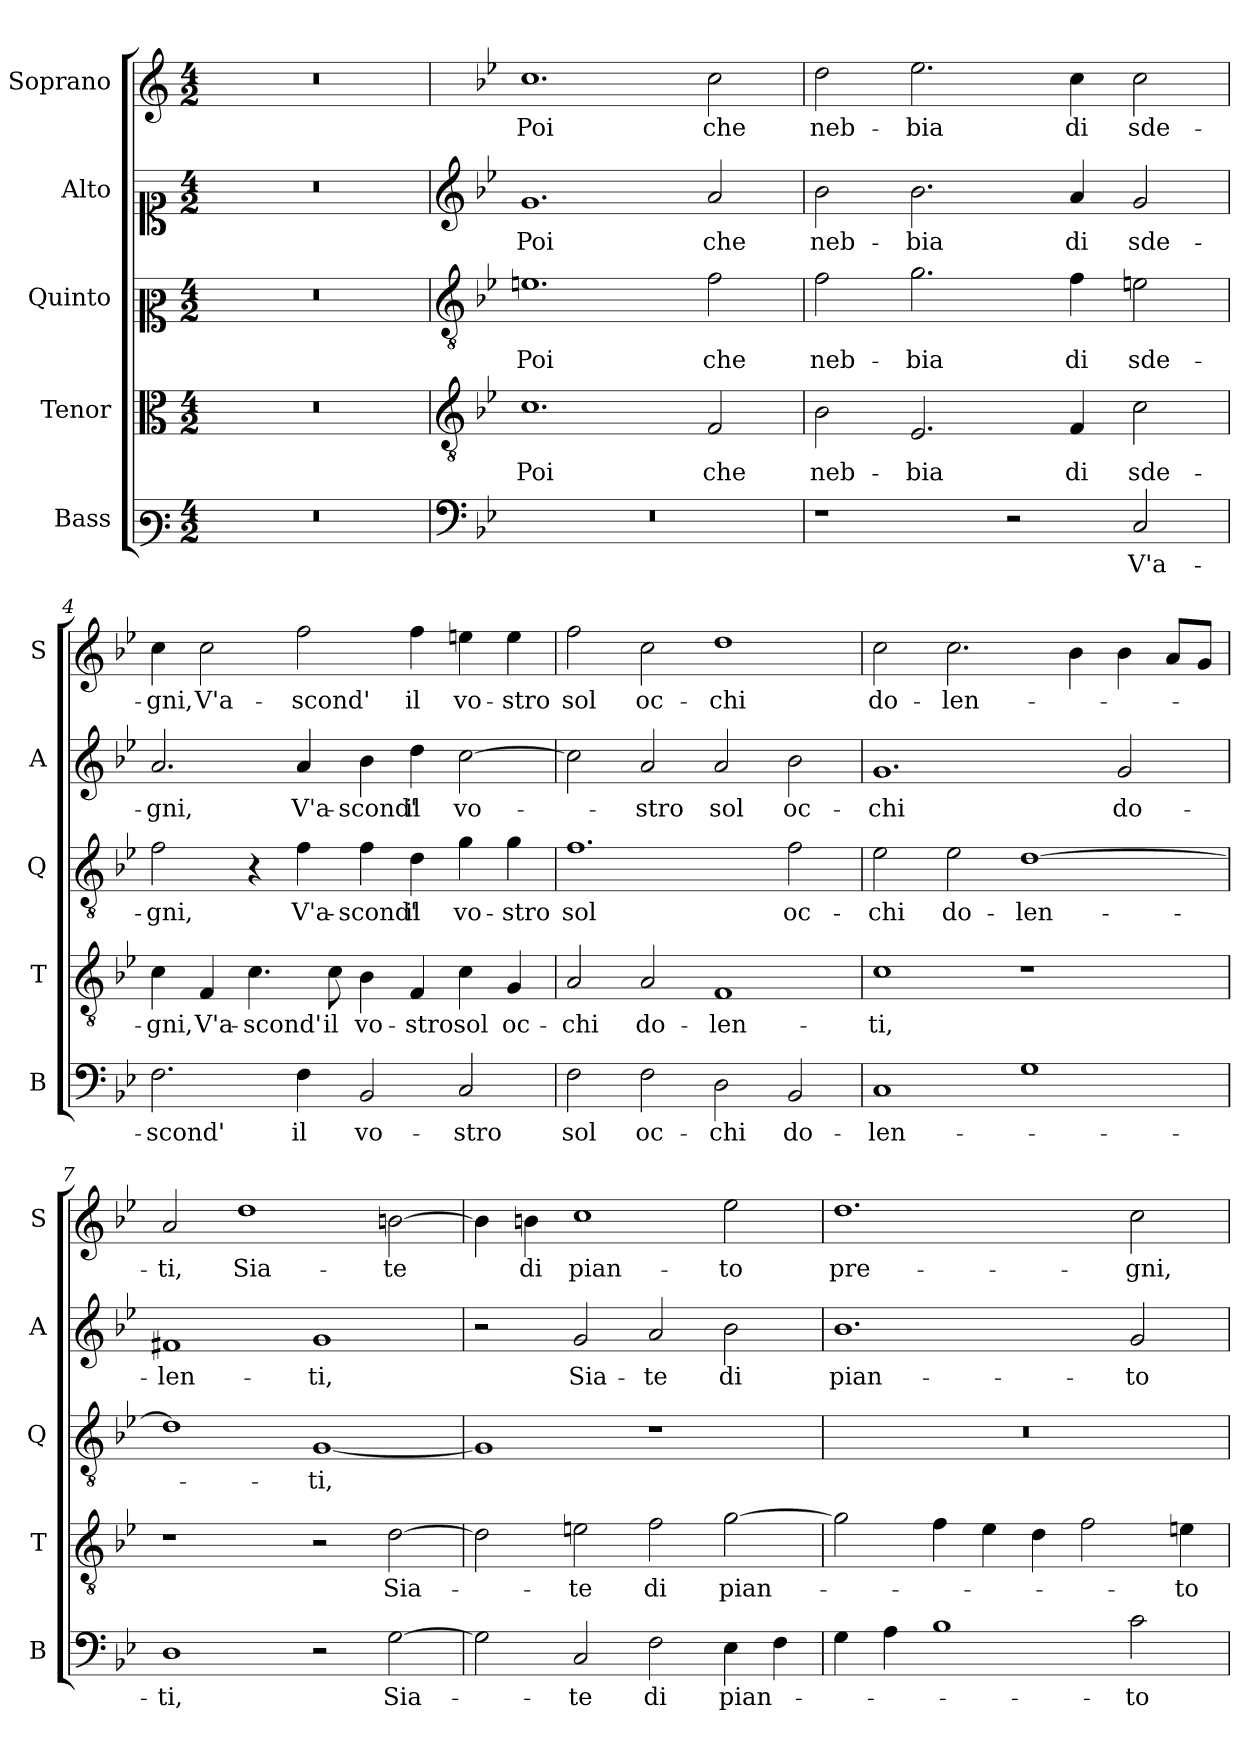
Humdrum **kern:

**kern	**text	**kern	**text	**kern	**text	**kern	**text	**kern	**text
*part5	*part5	*part4	*part4	*part3	*part3	*part2	*part2	*part1	*part1
*staff5	*staff5	*staff4	*staff4	*staff3	*staff3	*staff2	*staff2	*staff1	*staff1
*I"Bass	*	*I"Tenor	*	*I"Quinto	*	*I"Alto	*	*I"Soprano	*
*I'B	*	*I'T	*	*I'Q	*	*I'A	*	*I'S	*
*clefF3	*	*clefC3	*	*clefC2	*	*clefC1	*	*clefG2	*
*k[]	*	*k[]	*	*k[]	*	*k[]	*	*k[]	*
*C:	*	*C:	*	*C:	*	*C:	*	*C:	*
*M4/2	*	*M4/2	*	*M4/2	*	*M4/2	*	*M4/2	*
=1	=1	=1	=1	=1	=1	=1	=1	=1	=1
0r	.	0r	.	0r	.	0r	.	0r	.
=2	=2	=2	=2	=2	=2	=2	=2	=2	=2
*clefF4	*	*clefGv2	*	*clefGv2	*	*clefG2	*	*	*
*k[b-e-]	*	*k[b-e-]	*	*k[b-e-]	*	*k[b-e-]	*	*k[b-e-]	*
*B-:	*	*B-:	*	*B-:	*	*B-:	*	*B-:	*
!	!	!	!LO:LY:b	!	!LO:LY:b	!	!LO:LY:b	!	!LO:LY:b
0r	.	1.c	Poi	1.en	Poi	1.g	Poi	1.cc	Poi
!	!	!	!LO:LY:b	!	!LO:LY:b	!	!LO:LY:b	!	!LO:LY:b
.	.	2F/	che	2f\	che	2a/	che	2cc\	che
=3	=3	=3	=3	=3	=3	=3	=3	=3	=3
!	!	!	!LO:LY:b	!	!LO:LY:b	!	!LO:LY:b	!	!LO:LY:b
1r	.	2B-\	neb-	2f\	neb-	2b-\	neb-	2dd\	neb-
!	!	!	!LO:LY:b	!	!LO:LY:b	!	!LO:LY:b	!	!LO:LY:b
.	.	2.E-/	-bia	2.g\	-bia	2.b-\	-bia	2.ee-\	-bia
2r	.	.	.	.	.	.	.	.	.
!	!	!	!LO:LY:b	!	!LO:LY:b	!	!LO:LY:b	!	!LO:LY:b
.	.	4F/	di	4f\	di	4a/	di	4cc\	di
!	!LO:LY:b	!	!LO:LY:b	!	!LO:LY:b	!	!LO:LY:b	!	!LO:LY:b
2C/	V'a-	2c\	sde-	2en\	sde-	2g/	sde-	2cc\	sde-
=4	=4	=4	=4	=4	=4	=4	=4	=4	=4
!	!LO:LY:b	!	!LO:LY:b	!	!LO:LY:b	!	!LO:LY:b	!	!LO:LY:b
2.F\	-scond'	4c\	-gni,	2f\	-gni,	2.a/	-gni,	4cc\	-gni,
!	!	!	!LO:LY:b	!	!	!	!	!	!LO:LY:b
.	.	4F/	V'a-	.	.	.	.	2cc\	V'a-
!	!	!	!LO:LY:b	!	!	!	!	!	!
.	.	4.c\	-scond'	4r	.	.	.	.	.
!	!LO:LY:b	!	!	!	!LO:LY:b	!	!LO:LY:b	!	!LO:LY:b
4F\	il	.	.	4f\	V'a-	4a/	V'a-	2ff\	-scond'
!	!	!	!LO:LY:b	!	!	!	!	!	!
.	.	8c\	il	.	.	.	.	.	.
!	!LO:LY:b	!	!LO:LY:b	!	!LO:LY:b	!	!LO:LY:b	!	!
2BB-/	vo-	4B-\	vo-	4f\	-scond'	4b-\	-scond'	.	.
!	!	!	!LO:LY:b	!	!LO:LY:b	!	!LO:LY:b	!	!LO:LY:b
.	.	4F/	-stro	4d\	il	4dd\	il	4ff\	il
!	!LO:LY:b	!	!LO:LY:b	!	!LO:LY:b	!	!LO:LY:b	!	!LO:LY:b
2C/	-stro	4c\	sol	4g\	vo-	[2cc\	vo-	4een\	vo-
!	!	!	!LO:LY:b	!	!LO:LY:b	!	!	!	!LO:LY:b
.	.	4G/	oc-	4g\	-stro	.	.	4ee\	-stro
!!LO:LB:g=z
=5	=5	=5	=5	=5	=5	=5	=5	=5	=5
!	!LO:LY:b	!	!LO:LY:b	!	!LO:LY:b	!	!	!	!LO:LY:b
2F\	sol	2A/	-chi	1.f	sol	2cc\]	.	2ff\	sol
!	!LO:LY:b	!	!LO:LY:b	!	!	!	!LO:LY:b	!	!LO:LY:b
2F\	oc-	2A/	do-	.	.	2a/	-stro	2cc\	oc-
!	!LO:LY:b	!	!LO:LY:b	!	!	!	!LO:LY:b	!	!LO:LY:b
2D\	-chi	1F	-len-	.	.	2a/	sol	1dd	-chi
!	!LO:LY:b	!	!	!	!LO:LY:b	!	!LO:LY:b	!	!
2BB-/	do-	.	.	2f\	oc-	2b-\	oc-	.	.
=6	=6	=6	=6	=6	=6	=6	=6	=6	=6
!	!LO:LY:b	!	!LO:LY:b	!	!LO:LY:b	!	!LO:LY:b	!	!LO:LY:b
1C	-len-	1c	-ti,	2e-\	-chi	1.g	-chi	2cc\	do-
!	!	!	!	!	!LO:LY:b	!	!	!	!LO:LY:b
.	.	.	.	2e-\	do-	.	.	2.cc\	-len-
!	!	!	!	!	!LO:LY:b	!	!	!	!
1G	.	1r	.	[1d	-len-	.	.	.	.
.	.	.	.	.	.	.	.	4b-\	.
!	!	!	!	!	!	!	!LO:LY:b	!	!
.	.	.	.	.	.	2g/	do-	4b-\	.
.	.	.	.	.	.	.	.	8a/L	.
.	.	.	.	.	.	.	.	8g/J	.
=7	=7	=7	=7	=7	=7	=7	=7	=7	=7
!	!LO:LY:b	!	!	!	!	!	!LO:LY:b	!	!LO:LY:b
1D	-ti,	1r	.	1d]	.	1f#X	-len-	2a/	-ti,
!	!	!	!	!	!	!	!	!	!LO:LY:b
.	.	.	.	.	.	.	.	1dd	Sia-
!	!	!	!	!	!LO:LY:b	!	!LO:LY:b	!	!
2r	.	2r	.	[1G	-ti,	1g	-ti,	.	.
!	!LO:LY:b	!	!LO:LY:b	!	!	!	!	!	!LO:LY:b
[2G\	Sia-	[2d\	Sia-	.	.	.	.	[2bn\	-te
=8	=8	=8	=8	=8	=8	=8	=8	=8	=8
2G\]	.	2d\]	.	1G]	.	2r	.	4b\]	.
!	!	!	!	!	!	!	!	!	!LO:LY:b
.	.	.	.	.	.	.	.	4bn\	di
!	!LO:LY:b	!	!LO:LY:b	!	!	!	!LO:LY:b	!	!LO:LY:b
2C/	-te	2en\	-te	.	.	2g/	Sia-	1cc	pian-
!	!LO:LY:b	!	!LO:LY:b	!	!	!	!LO:LY:b	!	!
2F\	di	2f\	di	1r	.	2a/	-te	.	.
!	!LO:LY:b	!	!LO:LY:b	!	!	!	!LO:LY:b	!	!LO:LY:b
4E-\	pian-	[2g\	pian-	.	.	2b-\	di	2ee-\	-to
4F\	.	.	.	.	.	.	.	.	.
!!LO:PB:g=z
=9	=9	=9	=9	=9	=9	=9	=9	=9	=9
!	!	!	!	!	!	!	!LO:LY:b	!	!LO:LY:b
4G\	.	2g\]	.	0r	.	1.b-	pian-	1.dd	pre-
4A\	.	.	.	.	.	.	.	.	.
1B-	.	4f\	.	.	.	.	.	.	.
.	.	4e-\	.	.	.	.	.	.	.
.	.	4d\	.	.	.	.	.	.	.
.	.	2f\	.	.	.	.	.	.	.
!	!LO:LY:b	!	!	!	!	!	!LO:LY:b	!	!LO:LY:b
2c\	-to	.	.	.	.	2g/	-to	2cc\	-gni,
!	!	!	!LO:LY:b	!	!	!	!	!	!
.	.	4en\	-to	.	.	.	.	.	.
=	=	=	=	=	=	=	=	=	=
*-	*-	*-	*-	*-	*-	*-	*-	*-	*-
